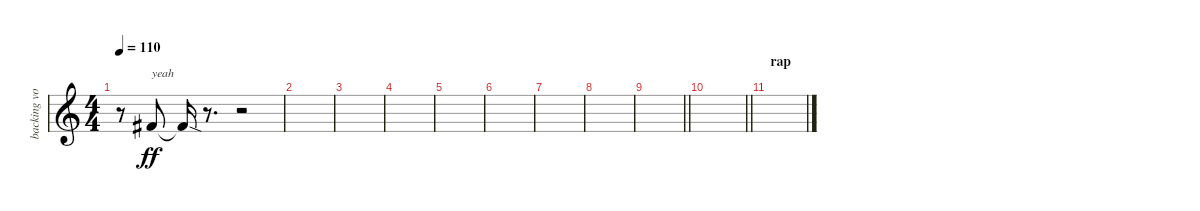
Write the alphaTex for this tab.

\track ("backing vocals" "backing vo") {instrument lead2sawtooth}
\staff {score}
\tuning (E4 B3 G3 D3 A2 E2) {hide}
\ts (4 4)
\tempo 110
\clef g2
\ks c
r.8{dy f} 7.2.8{txt "yeah" dy ff} 7.2{sod t}.16 r.8{d} r.2 |
|
|
|
|
|
|
|
\barLineRight lightlight
|
\barLineRight lightlight
|
\section ("" "rap")
